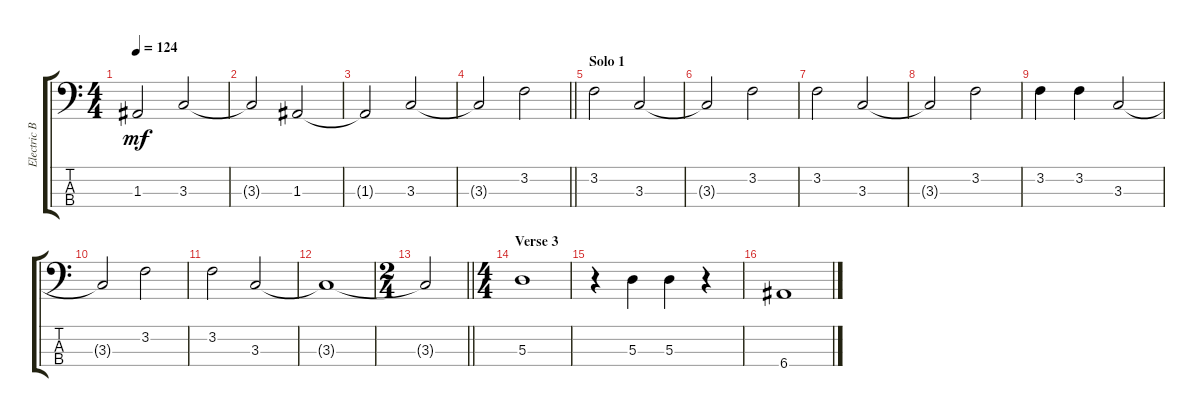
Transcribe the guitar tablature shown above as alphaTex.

\track ("Electric Bass" "Electric B") {instrument electricbasspick}
\staff {score tabs}
\tuning (G2 D2 A1 E1) {hide}
\ts (4 4)
\tempo 124
\clef f4
\ks c
1.3{t}.2{dy mf} 3.3.2 |
3.3{t}.2 1.3.2 |
1.3{t}.2 3.3.2 |
\barLineRight lightlight
3.3{t}.2 3.2.2 |
\section ("" "Solo 1")
3.2.2 3.3.2 |
3.3{t}.2 3.2.2 |
3.2.2 3.3.2 |
3.3{t}.2 3.2.2 |
3.2.4 3.2.4 3.3.2 |
3.3{t}.2 3.2.2 |
3.2.2 3.3.2 |
3.3{t}.1 |
\ts (2 4)
\barLineRight lightlight
3.3{t}.2 |
\ts (4 4)
\section ("" "Verse 3")
5.3.1 |
r.4 5.3.4 5.3.4 r.4 |
6.4.1
